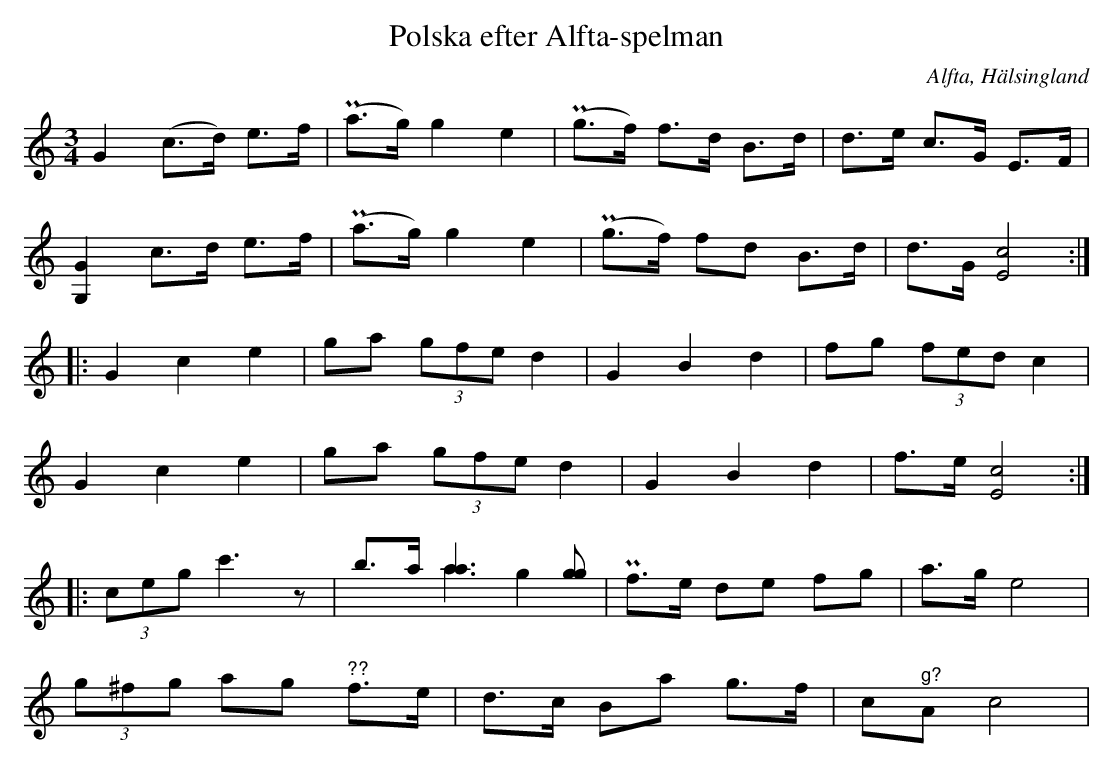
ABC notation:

X:1
T: Polska efter Alfta-spelman
O: Alfta, Hälsingland
M: 3/4
L: 1/8
K: C
G2    (c>d) e>f | P(a>g) g2 e2 | P(g>f) f>d B>d | d>e c>G E>F |
[GG,]2 c>d  e>f | P(a>g) g2 e2 | P(g>f) fd B>d | d>G [E4c4] ::
G2 c2 e2 | ga (3gfe d2 | G2 B2 d2 | fg (3fed c2 |
G2 c2 e2 | ga (3gfe d2 | G2 B2 d2 | f>e [E4c4] ::
(3ceg c'3z | b>a [aa]2>[gg]2 & x2 a2 g2 | Pf>e de fg | a>g e4 |
(3g^fg ag "^??"f>e | d>c Ba g>f | c"^g?"A c4 |
